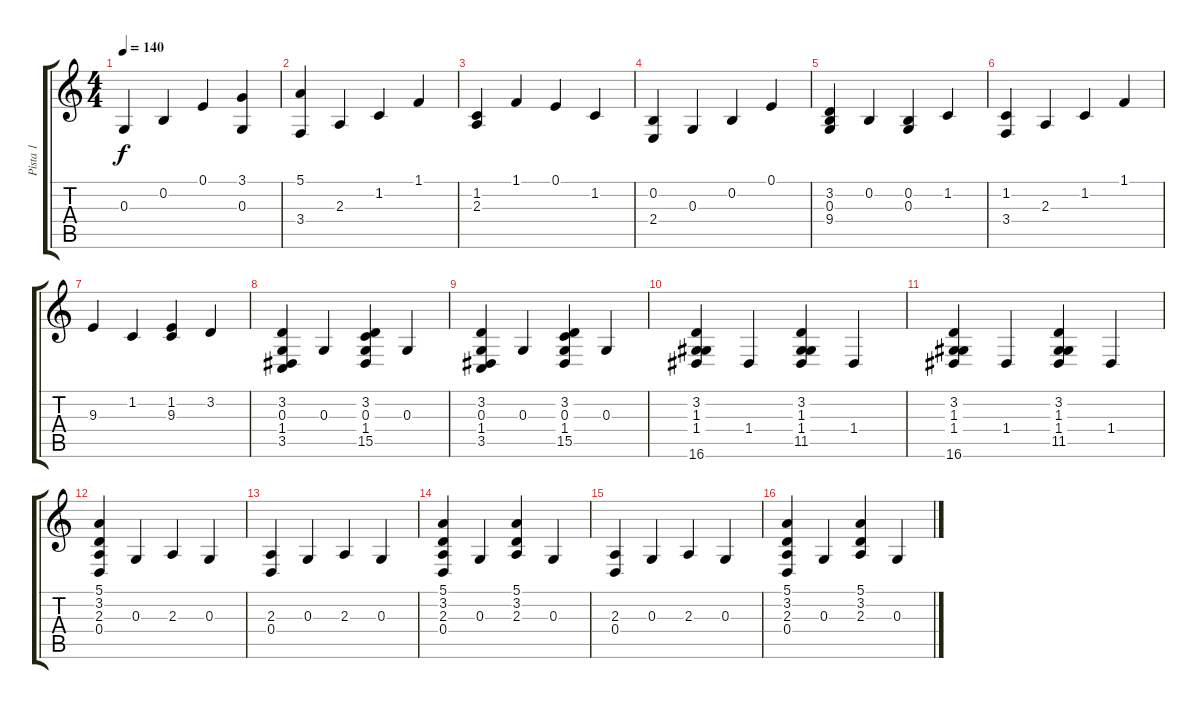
\track ("Pista 1" "Pista 1") {instrument acousticgrandpiano}
\staff {score tabs}
\tuning (E4 B3 G3 D3 A2 E2) {hide}
\ts (4 4)
\tempo 140
\clef g2
\ks c
0.3.4{dy f} 0.2.4 0.1.4 (3.1 0.3).4 |
(5.1 3.4).4 2.3.4 1.2.4 1.1.4 |
(1.2 2.3).4 1.1.4 0.1.4 1.2.4 |
(0.2 2.4).4 0.3.4 0.2.4 0.1.4 |
(3.2 0.3 9.4).4 0.2.4 (0.2 0.3).4 1.2.4 |
(1.2 3.4).4 2.3.4 1.2.4 1.1.4 |
9.3.4 1.2.4 (1.2 9.3).4 3.2.4 |
(3.2 0.3 1.4 3.5).4 0.3.4 (3.2 0.3 1.4 15.5).4 0.3.4 |
(3.2 0.3 1.4 3.5).4 0.3.4 (3.2 0.3 1.4 15.5).4 0.3.4 |
(3.2 1.3 1.4 16.6).4 1.4.4 (3.2 1.3 1.4 11.5).4 1.4.4 |
(3.2 1.3 1.4 16.6).4 1.4.4 (3.2 1.3 1.4 11.5).4 1.4.4 |
(5.1 3.2 2.3 0.4).4 0.3.4 2.3.4 0.3.4 |
(2.3 0.4).4 0.3.4 2.3.4 0.3.4 |
(5.1 3.2 2.3 0.4).4 0.3.4 (5.1 3.2 2.3).4 0.3.4 |
(2.3 0.4).4 0.3.4 2.3.4 0.3.4 |
(5.1 3.2 2.3 0.4).4 0.3.4 (5.1 3.2 2.3).4 0.3.4
